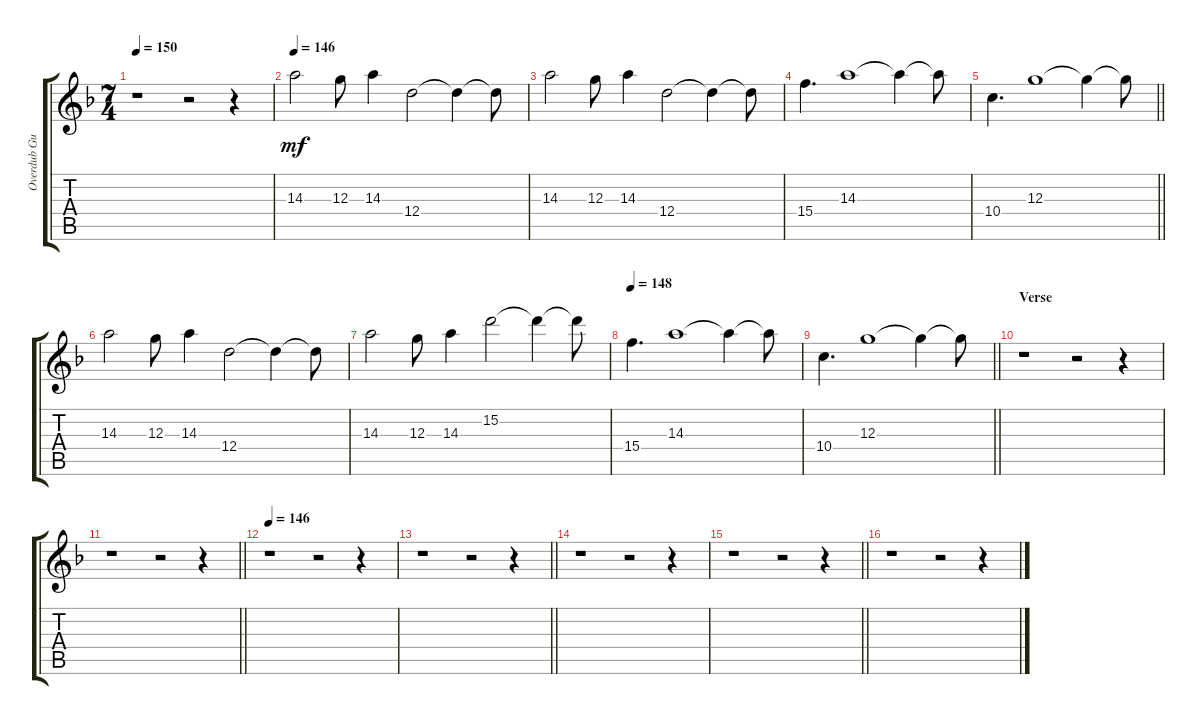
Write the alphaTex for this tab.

\track ("Overdub Guitar" "Overdub Gu") {instrument overdrivenguitar}
\staff {score tabs}
\tuning (E4 B3 G3 D3 A2 D2) {hide}
\ts (7 4)
\tempo 150
\clef g2
\ks dminor
r.1{dy mf} r.2 r.4 |
\section ("" "")
\tempo 146
14.3.2 12.3.8 14.3.4 12.4.2 12.4{t}.4 12.4{t}.8 |
14.3.2 12.3.8 14.3.4 12.4.2 12.4{t}.4 12.4{t}.8 |
15.4.4{d} 14.3.1 14.3{t}.4 14.3{t}.8 |
\barLineRight lightlight
10.4.4{d} 12.3.1 12.3{t}.4 12.3{t}.8 |
14.3.2 12.3.8 14.3.4 12.4.2 12.4{t}.4 12.4{t}.8 |
14.3.2 12.3.8 14.3.4 15.2.2 15.2{t}.4 15.2{t}.8 |
\tempo 148
15.4.4{d} 14.3.1 14.3{t}.4 14.3{t}.8 |
\barLineRight lightlight
10.4.4{d} 12.3.1 12.3{t}.4 12.3{t}.8 |
\section ("" "Verse")
r.1 r.2 r.4 |
\barLineRight lightlight
r.1 r.2 r.4 |
\tempo 146
r.1 r.2 r.4 |
\barLineRight lightlight
r.1 r.2 r.4 |
r.1 r.2 r.4 |
\barLineRight lightlight
r.1 r.2 r.4 |
r.1 r.2 r.4
